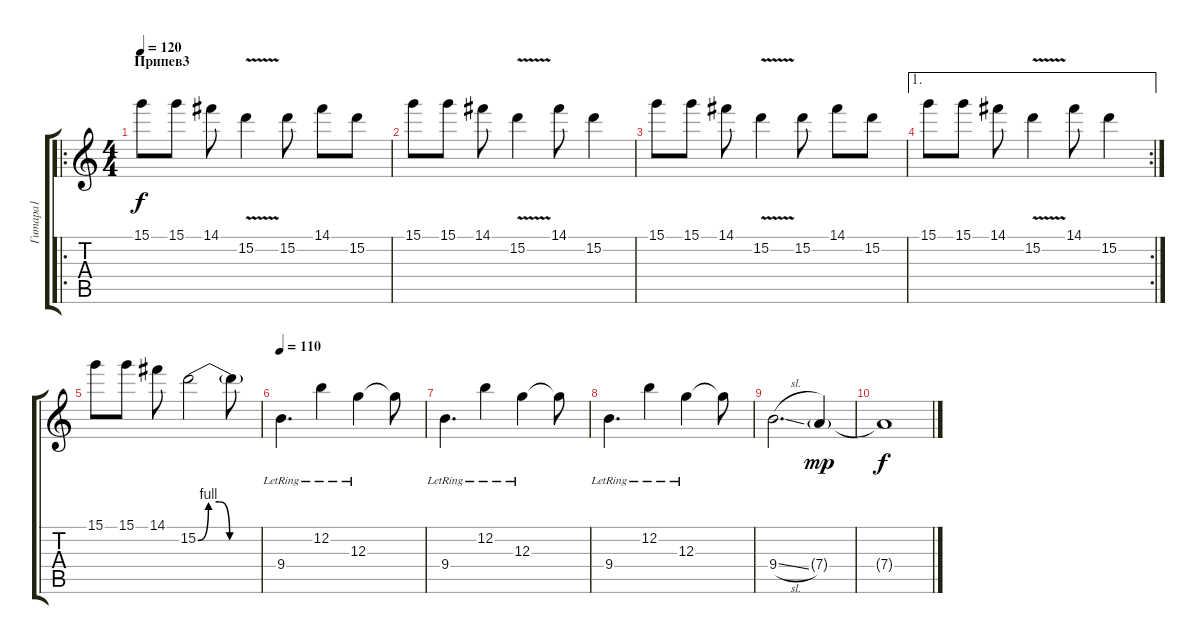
\track ("Гитара1" "Гитара1") {instrument distortionguitar}
\staff {score tabs}
\tuning (E4 B3 G3 D3 A2 E2) {hide}
\ro
\ts (4 4)
\section ("" "Припев3")
\tempo 120
\clef g2
\ks c
15.1.8{dy f} 15.1.8 14.1.8 15.2{v}.4 15.2.8 14.1.8 15.2.8 |
15.1.8 15.1.8 14.1.8 15.2{v}.4 14.1.8 15.2.4 |
15.1.8 15.1.8 14.1.8 15.2{v}.4 15.2.8 14.1.8 15.2.8 |
\ae 1
\rc 2
15.1.8 15.1.8 14.1.8 15.2{v}.4 14.1.8 15.2.4 |
15.1.8 15.1.8 14.1.8 15.2{be (custom 0 0 10 4 20 4 30 0 60 0)}.2 15.2{t}.8 |
\tempo 110
9.4{lr}.4{d} 12.2{lr}.4 12.3{lr}.4 12.3{t}.8 |
9.4{lr}.4{d} 12.2{lr}.4 12.3{lr}.4 12.3{t}.8 |
9.4{lr}.4{d} 12.2{lr}.4 12.3{lr}.4 12.3{t}.8 |
9.4{sl}.2{d} 7.4{g}.4{dy mp} |
7.4{t}.1{dy f}
